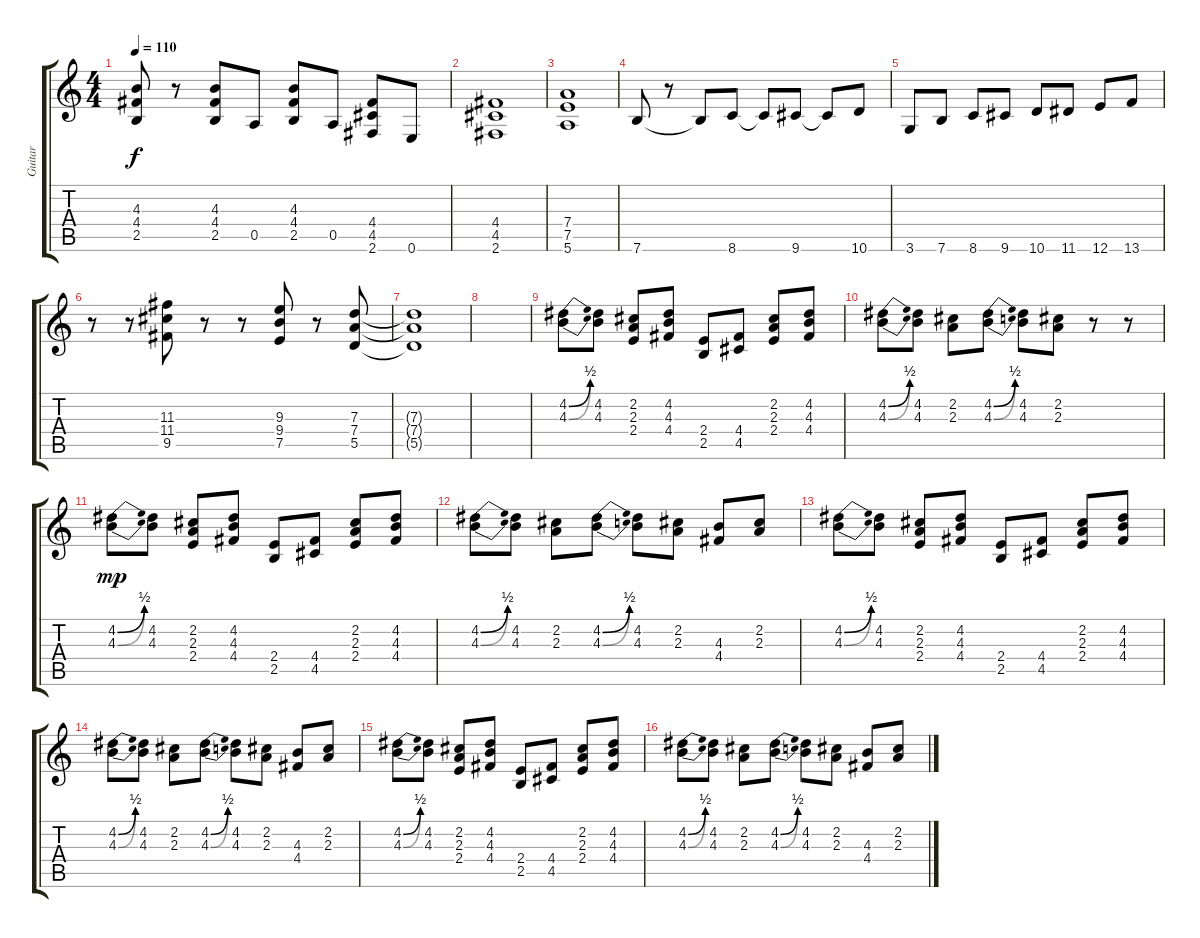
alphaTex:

\track ("Guitar" "Guitar") {instrument distortionguitar}
\staff {score tabs}
\tuning (E4 B3 G3 D3 A2 E2) {hide}
\ts (4 4)
\tempo 110
\clef g2
\ks c
(4.3 4.4 2.5).8{dy f} r.8 (4.3 4.4 2.5).8 0.5.8 (4.3 4.4 2.5).8 0.5.8 (4.4 4.5 2.6).8 0.6.8 |
(4.4 4.5 2.6).1 |
(7.4 7.5 5.6).1 |
7.6.8 r.8 7.6{t}.8 8.6.8 8.6{t}.8 9.6.8 9.6{t}.8 10.6.8 |
3.6.8 7.6.8 8.6.8 9.6.8 10.6.8 11.6.8 12.6.8 13.6.8 |
r.8 r.8 (11.3 11.4 9.5).8 r.8 r.8 (9.3 9.4 7.5).8 r.8 (7.3 7.4 5.5).8 |
(7.3{t} 7.4{t} 5.5{t}).1 |
|
(4.2{be (bend 0 0 60 2)} 4.3{be (bend 0 0 60 2)}).8 (4.2 4.3).8 (2.2 2.3 2.4).8 (4.2 4.3 4.4).8 (2.4 2.5).8 (4.4 4.5).8 (2.2 2.3 2.4).8 (4.2 4.3 4.4).8 |
(4.2{be (bend 0 0 60 2)} 4.3{be (bend 0 0 60 2)}).8 (4.2 4.3).8 (2.2 2.3).8 (4.2{be (bend 0 0 60 2)} 4.3{be (bend 0 0 60 2)}).8 (4.2 4.3).8 (2.2 2.3).8 r.8 r.8 |
(4.2{be (bend 0 0 60 2)} 4.3{be (bend 0 0 60 2)}).8{dy mp} (4.2 4.3).8 (2.2 2.3 2.4).8 (4.2 4.3 4.4).8 (2.4 2.5).8 (4.4 4.5).8 (2.2 2.3 2.4).8 (4.2 4.3 4.4).8 |
(4.2{be (bend 0 0 60 2)} 4.3{be (bend 0 0 60 2)}).8 (4.2 4.3).8 (2.2 2.3).8 (4.2{be (bend 0 0 60 2)} 4.3{be (bend 0 0 60 2)}).8 (4.2 4.3).8 (2.2 2.3).8 (4.3 4.4).8 (2.2 2.3).8 |
(4.2{be (bend 0 0 60 2)} 4.3{be (bend 0 0 60 2)}).8 (4.2 4.3).8 (2.2 2.3 2.4).8 (4.2 4.3 4.4).8 (2.4 2.5).8 (4.4 4.5).8 (2.2 2.3 2.4).8 (4.2 4.3 4.4).8 |
(4.2{be (bend 0 0 60 2)} 4.3{be (bend 0 0 60 2)}).8 (4.2 4.3).8 (2.2 2.3).8 (4.2{be (bend 0 0 60 2)} 4.3{be (bend 0 0 60 2)}).8 (4.2 4.3).8 (2.2 2.3).8 (4.3 4.4).8 (2.2 2.3).8 |
(4.2{be (bend 0 0 60 2)} 4.3{be (bend 0 0 60 2)}).8 (4.2 4.3).8 (2.2 2.3 2.4).8 (4.2 4.3 4.4).8 (2.4 2.5).8 (4.4 4.5).8 (2.2 2.3 2.4).8 (4.2 4.3 4.4).8 |
(4.2{be (bend 0 0 60 2)} 4.3{be (bend 0 0 60 2)}).8 (4.2 4.3).8 (2.2 2.3).8 (4.2{be (bend 0 0 60 2)} 4.3{be (bend 0 0 60 2)}).8 (4.2 4.3).8 (2.2 2.3).8 (4.3 4.4).8 (2.2 2.3).8
